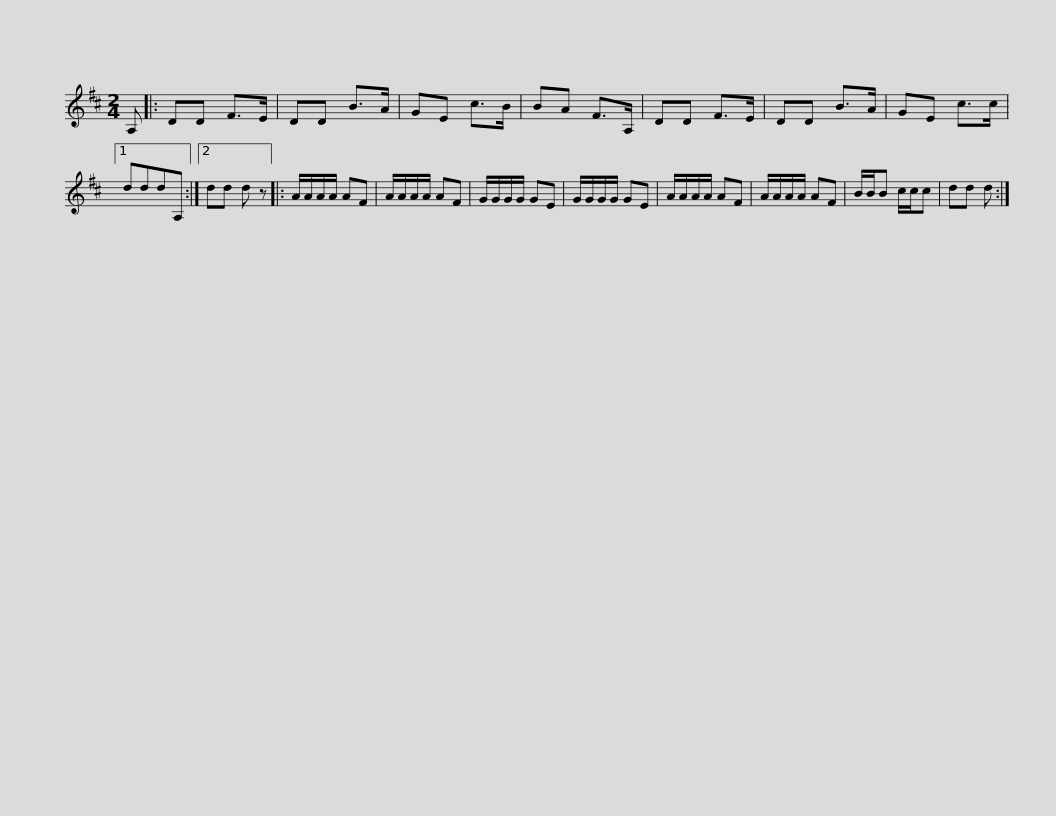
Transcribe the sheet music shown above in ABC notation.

X:1
L:1/8
M:2/4
I:linebreak $
K:D
V:1 treble
V:1
 A, |: DD F>E | DD B>A | GE c>B | BA F>A, | %5
 DD F>E | DD B>A | GE c>c |1 dddA, :|2 dd d z |:$ %10
 A/A/A/A/ AF | A/A/A/A/ AF | G/G/G/G/ GE | G/G/G/G/ GE | A/A/A/A/ AF | %15
 A/A/A/A/ AF | B/B/B c/c/c | dd d :| %18
